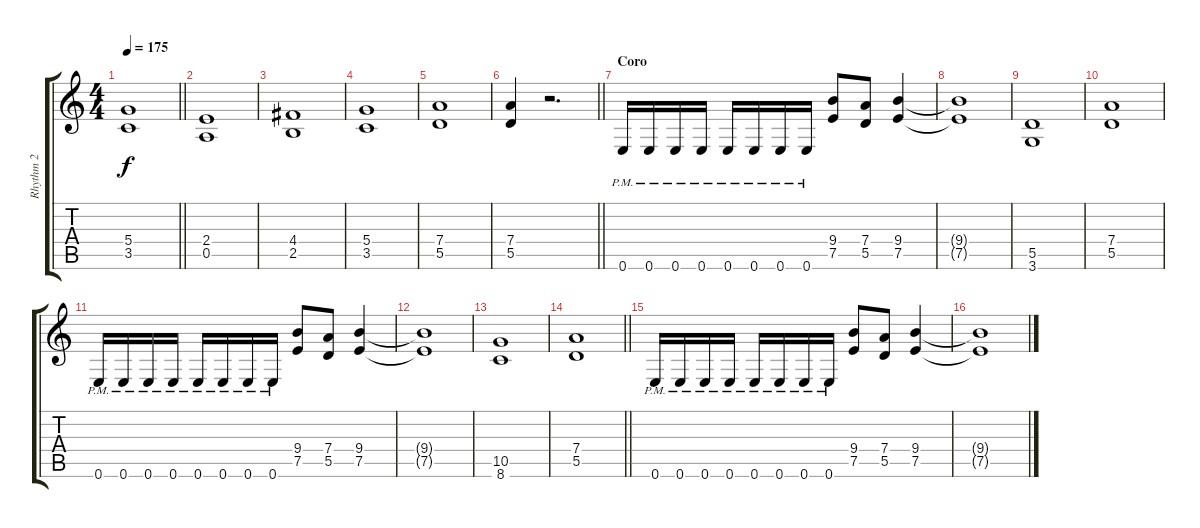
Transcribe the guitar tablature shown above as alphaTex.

\track ("Rhythm 2" "Rhythm 2") {instrument distortionguitar}
\staff {score tabs}
\tuning (E4 B3 G3 D3 A2 E2) {hide}
\ts (4 4)
\tempo 175
\clef g2
\barLineRight lightlight
\ks c
(5.4{t} 3.5{t}).1{dy f} |
\section ("" "")
(2.4 0.5).1 |
(4.4 2.5).1 |
(5.4 3.5).1 |
(7.4 5.5).1 |
\barLineRight lightlight
(7.4 5.5).4 r.2{d} |
\section ("" "Coro")
0.6{pm}.16 0.6{pm}.16 0.6{pm}.16 0.6{pm}.16 0.6{pm}.16 0.6{pm}.16 0.6{pm}.16 0.6{pm}.16 (9.4 7.5).8 (7.4 5.5).8 (9.4 7.5).4 |
(9.4{t} 7.5{t}).1 |
(5.5 3.6).1 |
(7.4 5.5).1 |
0.6{pm}.16 0.6{pm}.16 0.6{pm}.16 0.6{pm}.16 0.6{pm}.16 0.6{pm}.16 0.6{pm}.16 0.6{pm}.16 (9.4 7.5).8 (7.4 5.5).8 (9.4 7.5).4 |
(9.4{t} 7.5{t}).1 |
(10.5 8.6).1 |
\barLineRight lightlight
(7.4 5.5).1 |
\section ("" "")
0.6{pm}.16 0.6{pm}.16 0.6{pm}.16 0.6{pm}.16 0.6{pm}.16 0.6{pm}.16 0.6{pm}.16 0.6{pm}.16 (9.4 7.5).8 (7.4 5.5).8 (9.4 7.5).4 |
(9.4{t} 7.5{t}).1
